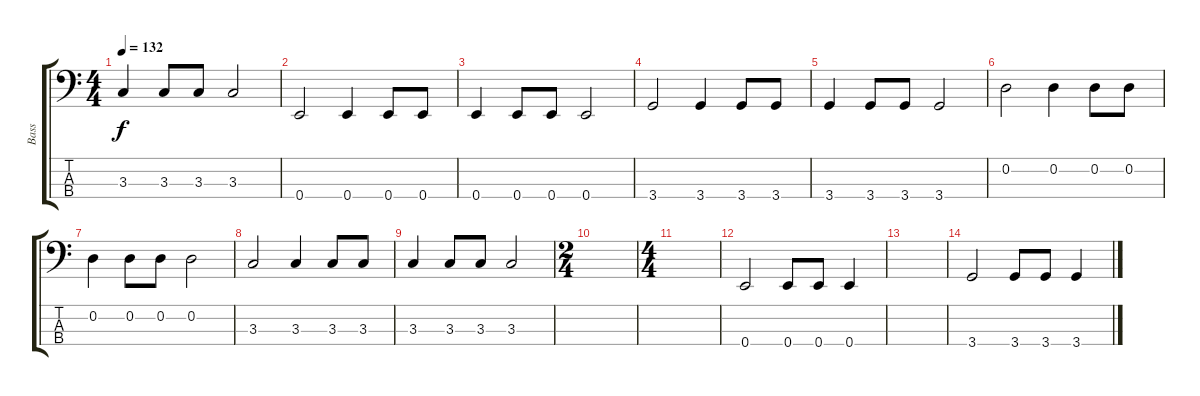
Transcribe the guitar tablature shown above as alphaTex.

\track ("Bass" "Bass") {instrument electricbassfinger}
\staff {score tabs}
\tuning (G2 D2 A1 E1) {hide}
\ts (4 4)
\tempo 132
\clef f4
\ks c
3.3.4{dy f} 3.3.8 3.3.8 3.3.2 |
0.4.2 0.4.4 0.4.8 0.4.8 |
0.4.4 0.4.8 0.4.8 0.4.2 |
3.4.2 3.4.4 3.4.8 3.4.8 |
3.4.4 3.4.8 3.4.8 3.4.2 |
0.2.2 0.2.4 0.2.8 0.2.8 |
0.2.4 0.2.8 0.2.8 0.2.2 |
3.3.2 3.3.4 3.3.8 3.3.8 |
3.3.4 3.3.8 3.3.8 3.3.2 |
\ts (2 4)
|
\ts (4 4)
|
0.4.2 0.4.8 0.4.8 0.4.4 |
|
3.4.2 3.4.8 3.4.8 3.4.4
